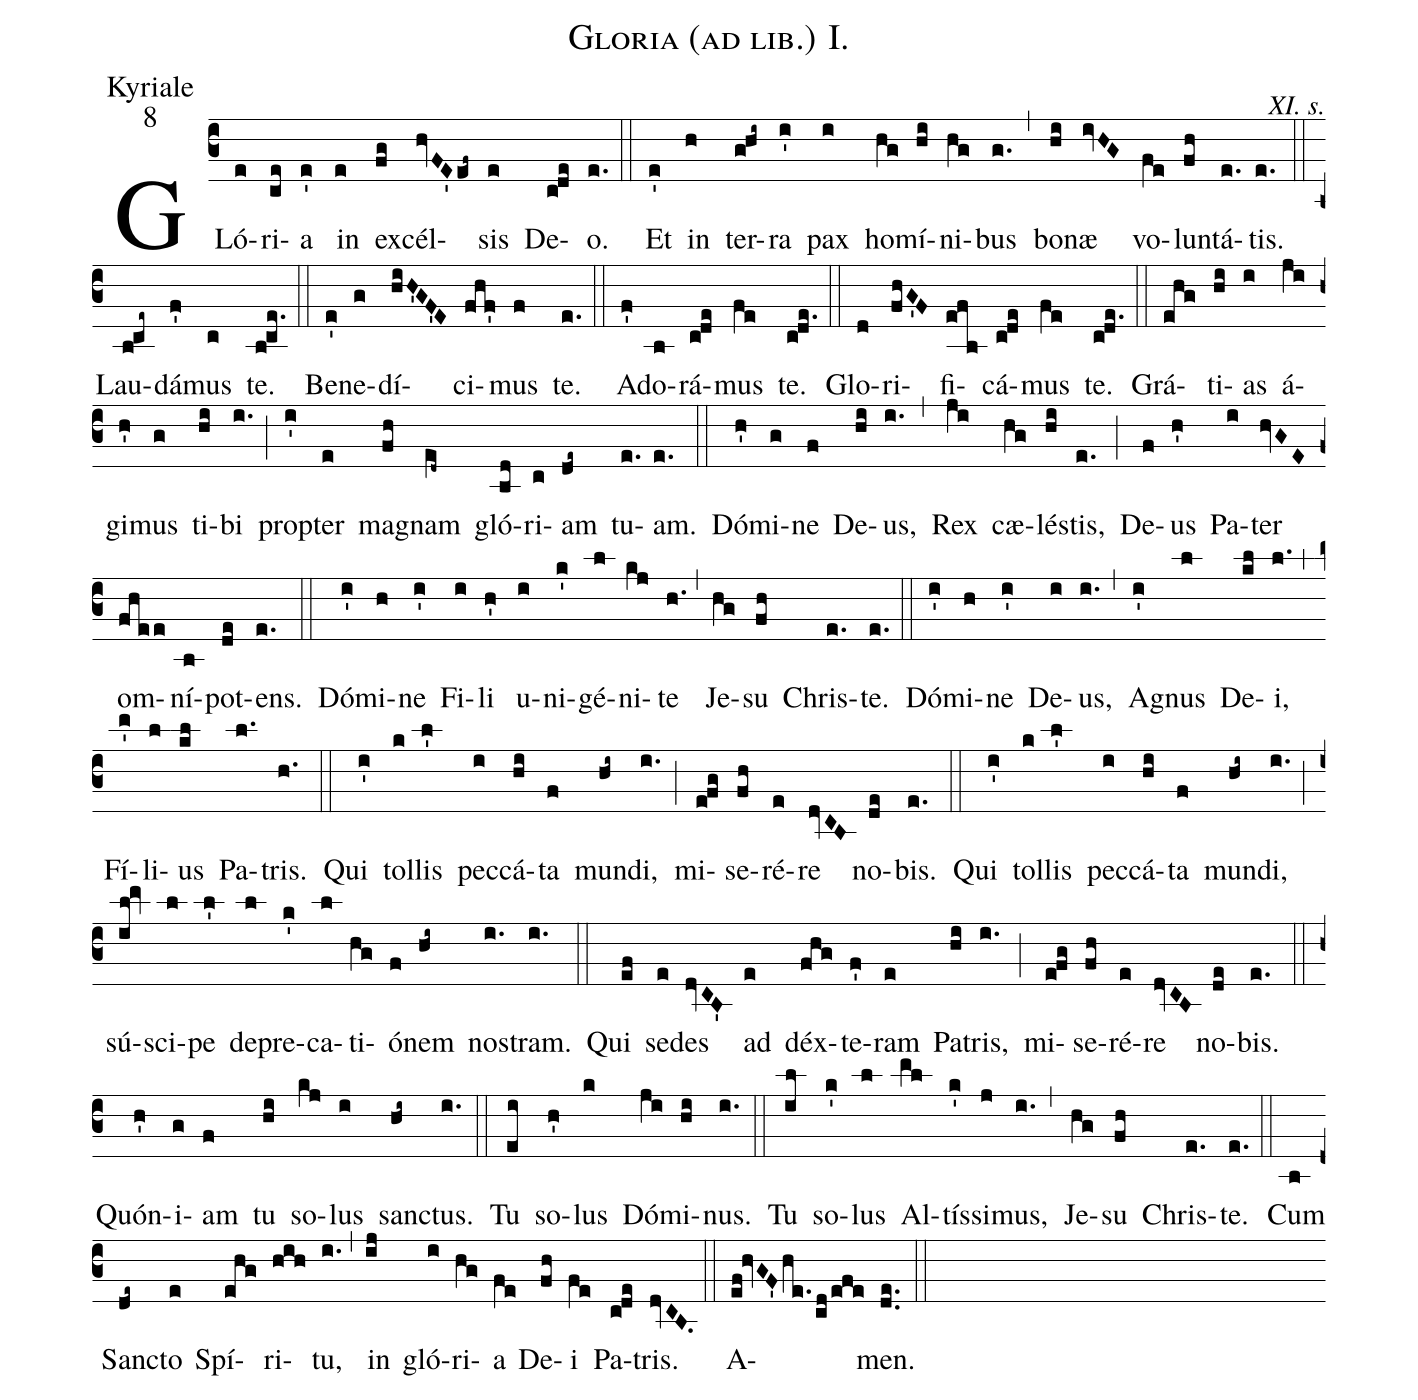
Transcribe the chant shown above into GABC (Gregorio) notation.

name:Gloria (ad lib.) I.;
office-part:Kyriale;
mode:8;
commentary:XI. s.;
%%
(c3) GLó(e)ri(ce)a(e') in(e) ex(fg)cél(hvFE'ef~)sis(e) De(cde)o.(e.) (::)
Et(e') in(h) ter(ghi~)ra(i') pax(i) ho(hg)mí(hi)ni(hg)bus(g.) (,) bo(hi)næ(ivHG) vo(fe)lun(fh)tá(e.)tis.(e.) (::)
Lau(bce~)dá(f')mus(c) te.(bce.) (::)
Be(e')ne(g)dí(hiH'GF'E)ci(fhf')mus(f) te.(e.) (::)
Ad(f')o(b)rá(cde)mus(fe) te.(cde.) (::)
Glo(d)ri(fhG'F)fi(efb)cá(cde)mus(fe) te.(cde.) (::)
Grá(ehg)ti(hi)as(i) á(ji)gi(h')mus(g) ti(hi)bi(i.) (;) prop(i')ter(e) ma(fh)gnam(e[ll:1]d~) gló(bd)ri(c)am(de~) tu(e.)am.(e.) (::)
Dó(h')mi(g)ne(f) De(hi)us,(i.) (,) Rex(ji) cæ(hg)lés(hi)tis,(e.) (;) De(f)us(h') Pa(i)ter(hvGE) om(fhee)ní(b)pot(de)ens.(e.) (::)
Dó(i')mi(h)ne(i') Fi(i)li(h') u(i)ni(k')gé(l)ni(kj)te(h.) (,) Je(hg)su(fh) Chris(e.)te.(e.) (::)
Dó(i')mi(h)ne(i') De(i)us,(i.) (,) A(i')gnus(l) De(kl)i,(l.) (,0) Fí(m')li(l)us(kl) Pa(l.)tris.(h.) (::)
Qui(i') tol(k)lis(l') pec(i)cá(hi)ta(f) mun(hi~)di,(i.) (;) mi(efg)se(fh)ré(e)re(dv[ll:1]/CB) no(de)bis.(e.) (::)
Qui(i') tol(k)lis(l') pec(i)cá(hi)ta(f) mun(hi~)di,(i.) (;) sú(il!mv)sci(l)pe(l') de(l)pre(k')ca(l)ti(hg)ó(f)nem(hi~) nos(i.)tram.(i.) (::)
Qui(ef) se(e)des(dv[ll:1]/CB') ad(e) déx(fhg)te(f')ram(e) Pa(hi)tris,(i.) (;) mi(efg)se(fh)ré(e)re(dv[ll:1]/CB) no(de)bis.(e.) (::)
Quón(h')i(g)am(f) tu(hi) so(kj)lus(i) sanc(hi~)tus.(i.) (::)
Tu(ei) so(h')lus(k) Dó(ji)mi(hi)nus.(i.) (::)
Tu(il) so(k')lus(l) Al(ml)tís(k')si(j)mus,(i.) (,) Je(hg)su(fh) Chris(e.)te.(e.) (::)
Cum(b) Sanc(de~)to(e) Spí(ehg)ri(hih)tu,(i.) (,) in(ij) gló(i)ri(hg)a(fe) De(fh)i(fe) Pa(cde)tris.(dv[ll:1]/CB.) (::)
A(ef!hvGF'he.cd/efe)men.(de..) (::)
